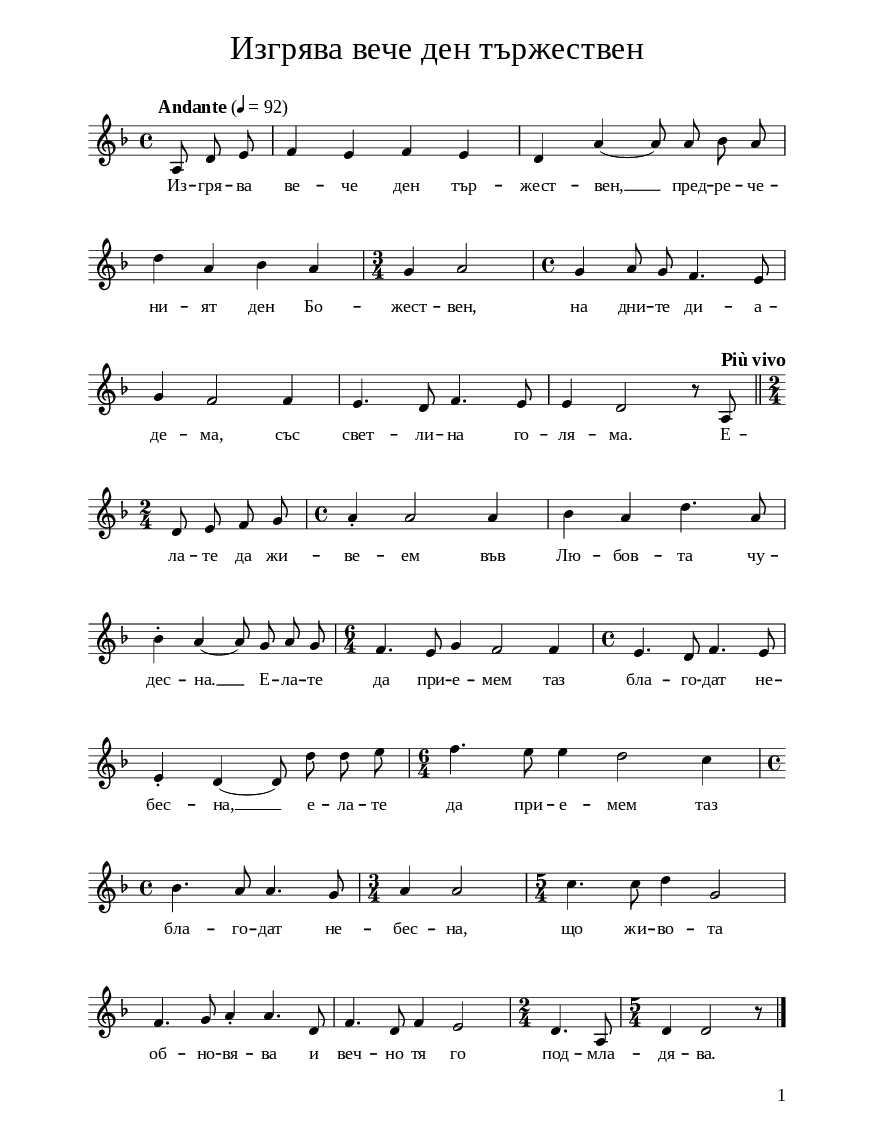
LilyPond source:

\version "2.24.3"

% include paper part and global functions
\include "include/globals.ily"


"rightBraces022" = \markup {
  \column {
    % repeat braces
    \translate #'(0 . -20.1 )
    \right-brace #18



  }
  \column {
    % repeat numbers
    \translate #'(0 . -20.7 )
    2
  }
}

\bookpart {
  \label #'ref022
  \tocItem \markup "Изгрява вече ден тържествен"
  \include "include/bookpart-paper.ily"
  \score {
    \include "include/score-layout.ily"

    \new Voice \absolute {
      \clef treble
      \key d \minor
      \time 4/4
      \tempoFunc "Andante" 4 "92"
      \autoBeamOff

      \partial 4.

      a8 d'8 e'8 |f'4 e'4 f'4 e'4 |d'4 a'4 ~ a'8 a'8 bes'8 a'8 \break |
      d''4 a'4 bes'4 a'4 |\time 3/4  g'4 a'2 | \time 4/4  g'4 a'8 g'8 f'4. e'8 \break
      g'4 f'2 f'4 |  e'4. d'8 f'4. e'8 | e'4 d'2 r8 \tempo "Più vivo" a8 | \bar "||" \time 2/4 \break
      d'8 e'8 f'8 g'8 | \time 4/4  a'4 \staccato a'2 a'4 | bes'4 a'4 d''4. a'8 \break |
      bes'4 \staccato a'4 ~ a'8 g'8 a'8 g'8 |  \time 6/4  f'4. e'8 g'4 f'2 f'4 | \time 4/4  e'4. d'8 f'4. e'8 \break |
      e'4 \staccato d'4 ~ d'8 d''8 d''8 e''8 | \time 6/4  f''4. e''8 e''4 d''2 c''4 \break
      \time 4/4  bes'4. a'8 a'4. g'8 |  \time 3/4  a'4 a'2 | \time 5/4  c''4. c''8 d''4 g'2 \break |
      f'4. g'8 a'4 \staccato a'4. d'8 | f'4. d'8 f'4 e'2 | \time 2/4 d'4. a8 | \time 5/4 d'4 d'2 r8 \bar "|."
    }
    \addlyrics {
      Из -- гря -- ва ве -- че ден тър -- жест -- вен, __ пред -- ре -- че
      -- ни -- ят ден Бо -- жест -- вен, на дни --
      те ди -- а -- де -- ма, със свет -- ли -- на го
      -- ля -- ма. Е -- ла -- те да жи -- ве -- ем във
      Лю -- бов -- та чу -- дес -- на. __ Е -- ла -- те
      да при -- е -- мем таз бла -- го -- дат не --
      бес -- на, __ е -- ла -- те да при -- е -- мем таз
      бла -- го -- дат не -- бес -- на, що жи -- во --
      та об -- но -- вя -- ва и веч -- но тя го под
      -- мла -- дя -- ва.
    }
    \header {
      title = \titleFunc "Изгрява вече ден тържествен" "Izgrjava veče den tăržestven"
    }

    \midi{}

  } % score

  \pageBreak

  \markup \fontsize #bgCoupletFontSize {
    \hspace #15
    \override #`(baseline-skip . ,bgCoupletBaselineSkip)
    \column {

      \line { 2. И носи радост за душата, }
      \line {   "   " и прогласява свободата,}
      \line {   "   " и мир с Любов пресвята}
      \line {   "   " за всички на Земята. }


      \line { " " }
      \line { "   " \italic {Припев: } }

      \line {   "   "  Елате да живеем }

      \line {   "   " във Любовта чудесна. }

      \line {   "   " Елате да приемем }

      \line {   "   " таз благодат небесна, }

      \line {   "   " що живота обновява }

      \line {   "   " и вечно тя го подмладява. }

      \line { " " }
      \line {  3.  О, ден прекрасен, вечно благо, }
      \line {   "   " кому за тебе не е драго? }
      \line {   "   " За всичките години}
      \line {   "   " по-скоро обнови ни! }

      \line { " " }
      \line { "   " \italic {Припев ... } }
    }
    \"rightBraces022"
  } % markup

} % bookpart
